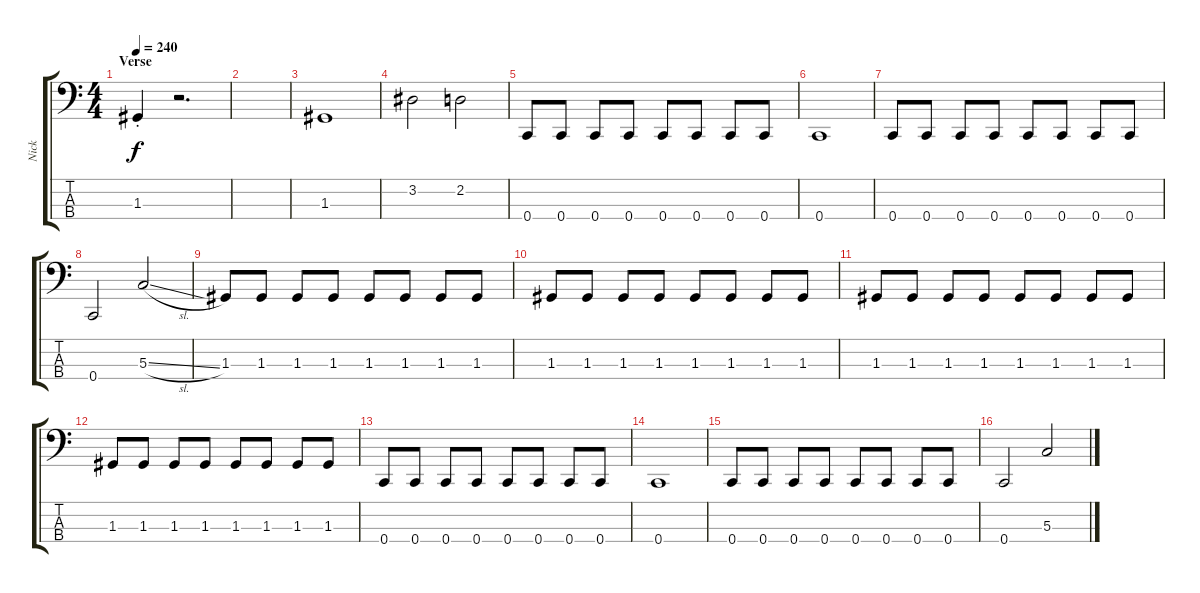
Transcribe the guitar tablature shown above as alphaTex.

\track ("Nick" "Nick") {instrument slapbass1}
\staff {score tabs}
\tuning (G2 C2 G1 C1) {hide}
\ts (4 4)
\section ("" "Verse")
\tempo 240
\clef f4
\ks c
1.3{st}.4{dy f} r.2{d} |
|
1.3.1 |
3.2.2 2.2.2 |
0.4.8 0.4.8 0.4.8 0.4.8 0.4.8 0.4.8 0.4.8 0.4.8 |
0.4.1 |
0.4.8 0.4.8 0.4.8 0.4.8 0.4.8 0.4.8 0.4.8 0.4.8 |
0.4.2 5.3{sl}.2 |
1.3.8 1.3.8 1.3.8 1.3.8 1.3.8 1.3.8 1.3.8 1.3.8 |
1.3.8 1.3.8 1.3.8 1.3.8 1.3.8 1.3.8 1.3.8 1.3.8 |
1.3.8 1.3.8 1.3.8 1.3.8 1.3.8 1.3.8 1.3.8 1.3.8 |
1.3.8 1.3.8 1.3.8 1.3.8 1.3.8 1.3.8 1.3.8 1.3.8 |
0.4.8 0.4.8 0.4.8 0.4.8 0.4.8 0.4.8 0.4.8 0.4.8 |
0.4.1 |
0.4.8 0.4.8 0.4.8 0.4.8 0.4.8 0.4.8 0.4.8 0.4.8 |
0.4.2 5.3{sl}.2
